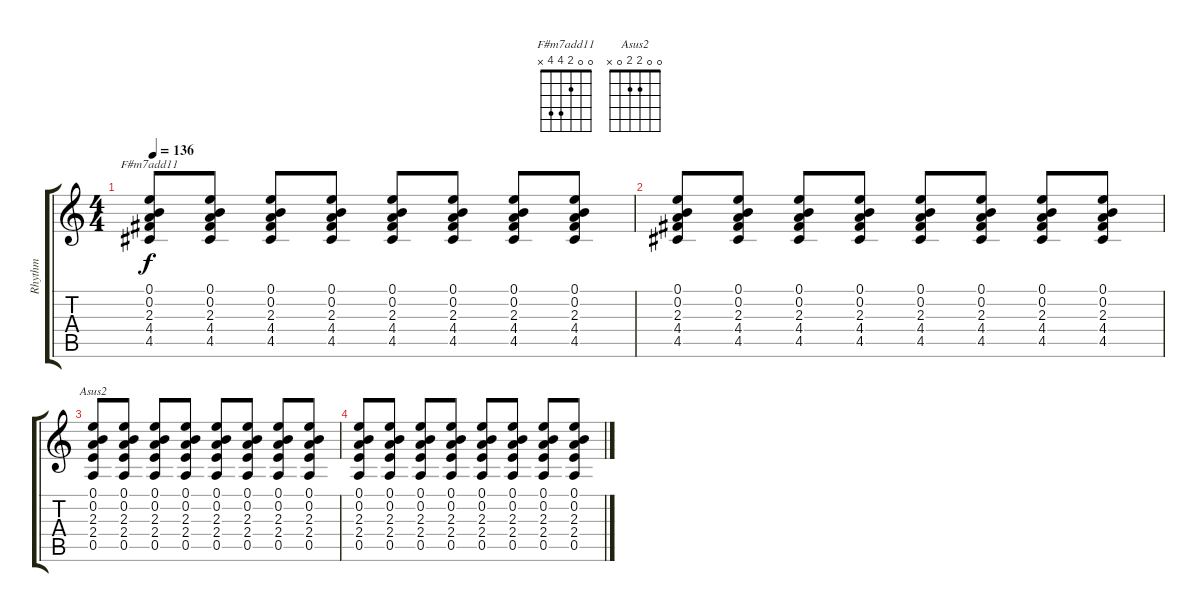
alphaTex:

\track ("Rhythm" "Rhythm") {instrument distortionguitar}
\staff {score tabs}
\tuning (E4 B3 G3 D3 A2 E2) {hide}
\chord ("F#m7add11" 0 0 2 4 4 x)
\chord ("Asus2" 0 0 2 2 0 x)
\ts (4 4)
\tempo 136
\clef g2
\ks c
(0.1 0.2 2.3 4.4 4.5).8{ch "F#m7add11" dy f} (0.1 0.2 2.3 4.4 4.5).8 (0.1 0.2 2.3 4.4 4.5).8 (0.1 0.2 2.3 4.4 4.5).8 (0.1 0.2 2.3 4.4 4.5).8 (0.1 0.2 2.3 4.4 4.5).8 (0.1 0.2 2.3 4.4 4.5).8 (0.1 0.2 2.3 4.4 4.5).8 |
(0.1 0.2 2.3 4.4 4.5).8 (0.1 0.2 2.3 4.4 4.5).8 (0.1 0.2 2.3 4.4 4.5).8 (0.1 0.2 2.3 4.4 4.5).8 (0.1 0.2 2.3 4.4 4.5).8 (0.1 0.2 2.3 4.4 4.5).8 (0.1 0.2 2.3 4.4 4.5).8 (0.1 0.2 2.3 4.4 4.5).8 |
(0.1 0.2 2.3 2.4 0.5).8{ch "Asus2"} (0.1 0.2 2.3 2.4 0.5).8 (0.1 0.2 2.3 2.4 0.5).8 (0.1 0.2 2.3 2.4 0.5).8 (0.1 0.2 2.3 2.4 0.5).8 (0.1 0.2 2.3 2.4 0.5).8 (0.1 0.2 2.3 2.4 0.5).8 (0.1 0.2 2.3 2.4 0.5).8 |
(0.1 0.2 2.3 2.4 0.5).8 (0.1 0.2 2.3 2.4 0.5).8 (0.1 0.2 2.3 2.4 0.5).8 (0.1 0.2 2.3 2.4 0.5).8 (0.1 0.2 2.3 2.4 0.5).8 (0.1 0.2 2.3 2.4 0.5).8 (0.1 0.2 2.3 2.4 0.5).8 (0.1 0.2 2.3 2.4 0.5).8
